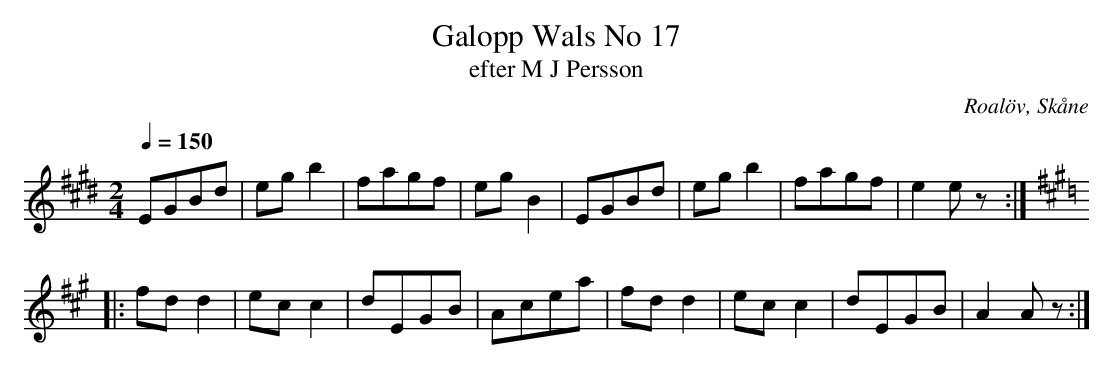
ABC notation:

X:1
T:Galopp Wals No 17
T:efter M J Persson
O:Roalöv, Skåne
M:2/4
L:1/8
Q:1/4=150
K:E
EGBd | eg b2 | fagf | eg B2 | EGBd | eg b2 | fagf | e2ez ::
[K:A] fd d2 | ec c2 | dEGB | Acea | fd d2 | ec c2 | dEGB | A2 Az :|
